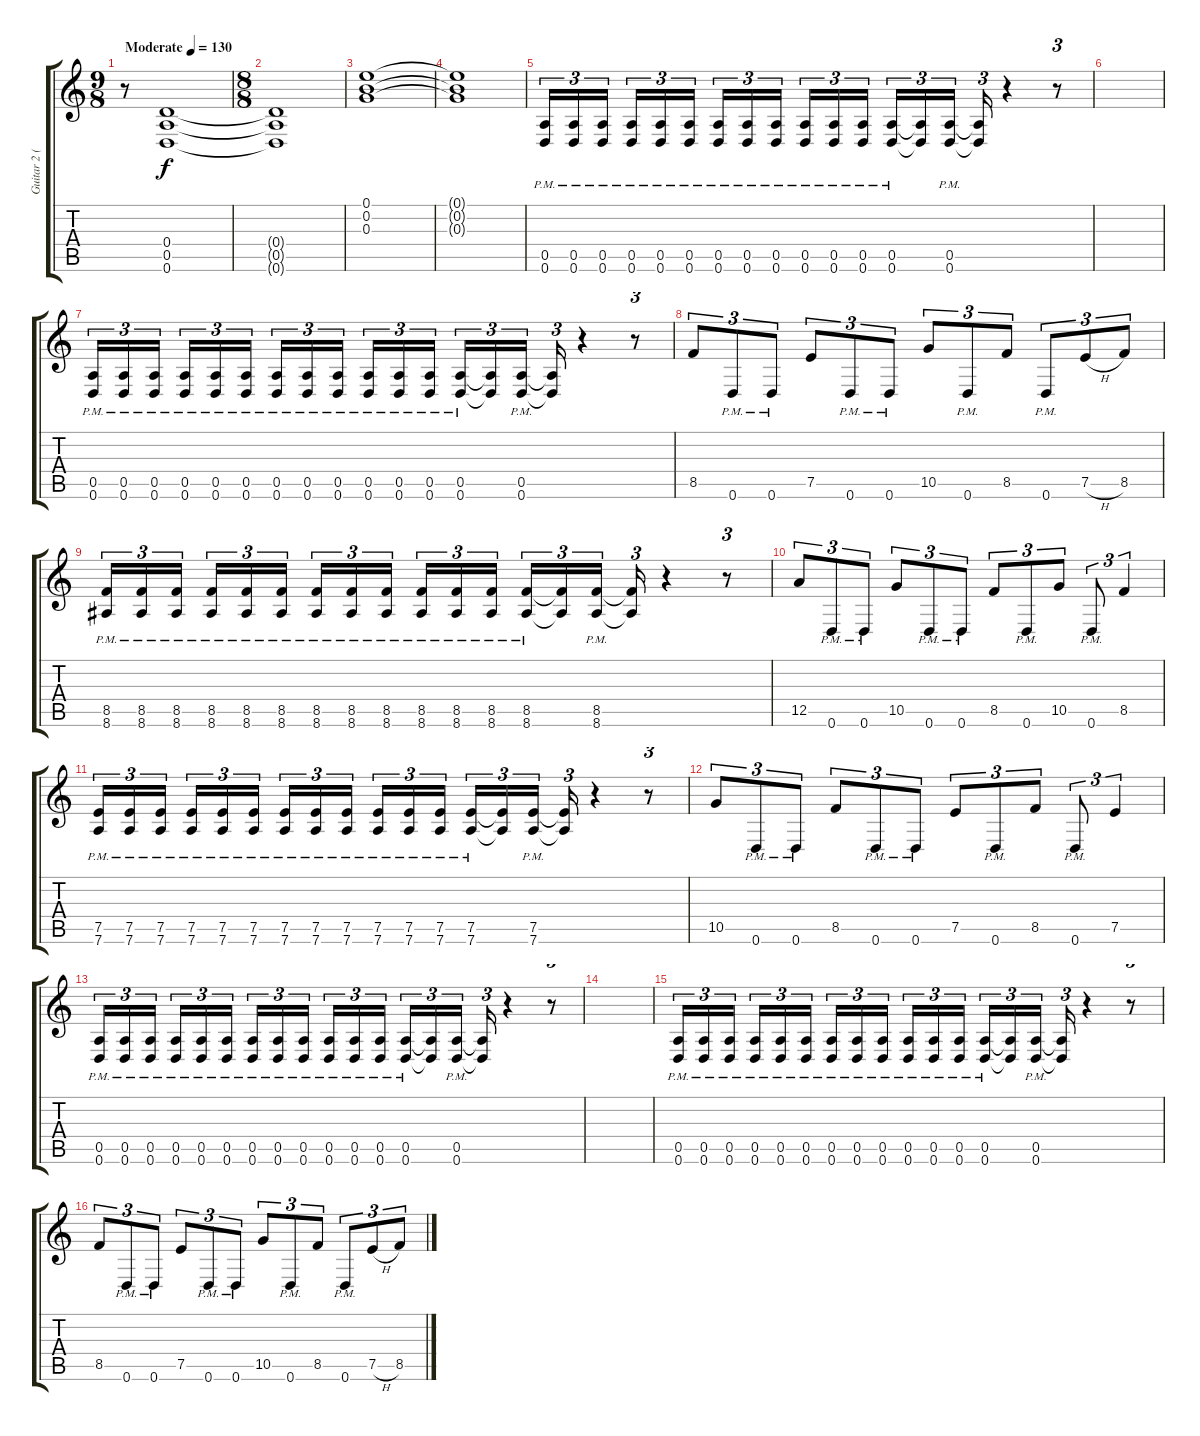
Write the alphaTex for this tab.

\track ("Guitar 2 (left speaker)" "Guitar 2 (") {instrument distortionguitar}
\staff {score tabs}
\tuning (E4 B3 G3 D3 A2 D2) {hide}
\ts (9 8)
\tempo (130 "Moderate")
\clef g2
\ks c
r.8{dy f instrument distortionguitar} (0.4 0.5 0.6).1 |
\ts (8 8)
(0.4{t} 0.5{t} 0.6{t}).1 |
(0.1 0.2 0.3).1 |
(0.1{t} 0.2{t} 0.3{t}).1 |
(0.5{pm} 0.6{pm}).16{tu (3 2)} (0.5{pm} 0.6{pm}).16{tu (3 2)} (0.5{pm} 0.6{pm}).16{tu (3 2)} (0.5{pm} 0.6{pm}).16{tu (3 2)} (0.5{pm} 0.6{pm}).16{tu (3 2)} (0.5{pm} 0.6{pm}).16{tu (3 2)} (0.5{pm} 0.6{pm}).16{tu (3 2)} (0.5{pm} 0.6{pm}).16{tu (3 2)} (0.5{pm} 0.6{pm}).16{tu (3 2)} (0.5{pm} 0.6{pm}).16{tu (3 2)} (0.5{pm} 0.6{pm}).16{tu (3 2)} (0.5{pm} 0.6{pm}).16{tu (3 2)} (0.5{pm} 0.6{pm}).16{tu (3 2)} (0.5{t} 0.6{t}).16{tu (3 2)} (0.5{pm} 0.6{pm}).16{tu (3 2)} (0.5{t} 0.6{t}).16{tu (3 2)} r.4 r.8{tu (3 2)} |
|
(0.5{pm} 0.6{pm}).16{tu (3 2)} (0.5{pm} 0.6{pm}).16{tu (3 2)} (0.5{pm} 0.6{pm}).16{tu (3 2)} (0.5{pm} 0.6{pm}).16{tu (3 2)} (0.5{pm} 0.6{pm}).16{tu (3 2)} (0.5{pm} 0.6{pm}).16{tu (3 2)} (0.5{pm} 0.6{pm}).16{tu (3 2)} (0.5{pm} 0.6{pm}).16{tu (3 2)} (0.5{pm} 0.6{pm}).16{tu (3 2)} (0.5{pm} 0.6{pm}).16{tu (3 2)} (0.5{pm} 0.6{pm}).16{tu (3 2)} (0.5{pm} 0.6{pm}).16{tu (3 2)} (0.5{pm} 0.6{pm}).16{tu (3 2)} (0.5{t} 0.6{t}).16{tu (3 2)} (0.5{pm} 0.6{pm}).16{tu (3 2)} (0.5{t} 0.6{t}).16{tu (3 2)} r.4 r.8{tu (3 2)} |
8.5.8{tu (3 2)} 0.6{pm}.8{tu (3 2)} 0.6{pm}.8{tu (3 2)} 7.5.8{tu (3 2)} 0.6{pm}.8{tu (3 2)} 0.6{pm}.8{tu (3 2)} 10.5.8{tu (3 2)} 0.6{pm}.8{tu (3 2)} 8.5.8{tu (3 2)} 0.6{pm}.8{tu (3 2)} 7.5{h}.8{tu (3 2)} 8.5.8{tu (3 2)} |
(8.5{pm} 8.6{pm}).16{tu (3 2)} (8.5{pm} 8.6{pm}).16{tu (3 2)} (8.5{pm} 8.6{pm}).16{tu (3 2)} (8.5{pm} 8.6{pm}).16{tu (3 2)} (8.5{pm} 8.6{pm}).16{tu (3 2)} (8.5{pm} 8.6{pm}).16{tu (3 2)} (8.5{pm} 8.6{pm}).16{tu (3 2)} (8.5{pm} 8.6{pm}).16{tu (3 2)} (8.5{pm} 8.6{pm}).16{tu (3 2)} (8.5{pm} 8.6{pm}).16{tu (3 2)} (8.5{pm} 8.6{pm}).16{tu (3 2)} (8.5{pm} 8.6{pm}).16{tu (3 2)} (8.5{pm} 8.6{pm}).16{tu (3 2)} (8.5{t} 8.6{t}).16{tu (3 2)} (8.5{pm} 8.6{pm}).16{tu (3 2)} (8.5{t} 8.6{t}).16{tu (3 2)} r.4 r.8{tu (3 2)} |
12.5.8{tu (3 2)} 0.6{pm}.8{tu (3 2)} 0.6{pm}.8{tu (3 2)} 10.5.8{tu (3 2)} 0.6{pm}.8{tu (3 2)} 0.6{pm}.8{tu (3 2)} 8.5.8{tu (3 2)} 0.6{pm}.8{tu (3 2)} 10.5.8{tu (3 2)} 0.6{pm}.8{tu (3 2)} 8.5.4{tu (3 2)} |
(7.5{pm} 7.6{pm}).16{tu (3 2)} (7.5{pm} 7.6{pm}).16{tu (3 2)} (7.5{pm} 7.6{pm}).16{tu (3 2)} (7.5{pm} 7.6{pm}).16{tu (3 2)} (7.5{pm} 7.6{pm}).16{tu (3 2)} (7.5{pm} 7.6{pm}).16{tu (3 2)} (7.5{pm} 7.6{pm}).16{tu (3 2)} (7.5{pm} 7.6{pm}).16{tu (3 2)} (7.5{pm} 7.6{pm}).16{tu (3 2)} (7.5{pm} 7.6{pm}).16{tu (3 2)} (7.5{pm} 7.6{pm}).16{tu (3 2)} (7.5{pm} 7.6{pm}).16{tu (3 2)} (7.5{pm} 7.6{pm}).16{tu (3 2)} (7.5{t} 7.6{t}).16{tu (3 2)} (7.5{pm} 7.6{pm}).16{tu (3 2)} (7.5{t} 7.6{t}).16{tu (3 2)} r.4 r.8{tu (3 2)} |
10.5.8{tu (3 2)} 0.6{pm}.8{tu (3 2)} 0.6{pm}.8{tu (3 2)} 8.5.8{tu (3 2)} 0.6{pm}.8{tu (3 2)} 0.6{pm}.8{tu (3 2)} 7.5.8{tu (3 2)} 0.6{pm}.8{tu (3 2)} 8.5.8{tu (3 2)} 0.6{pm}.8{tu (3 2)} 7.5.4{tu (3 2)} |
(0.5{pm} 0.6{pm}).16{tu (3 2)} (0.5{pm} 0.6{pm}).16{tu (3 2)} (0.5{pm} 0.6{pm}).16{tu (3 2)} (0.5{pm} 0.6{pm}).16{tu (3 2)} (0.5{pm} 0.6{pm}).16{tu (3 2)} (0.5{pm} 0.6{pm}).16{tu (3 2)} (0.5{pm} 0.6{pm}).16{tu (3 2)} (0.5{pm} 0.6{pm}).16{tu (3 2)} (0.5{pm} 0.6{pm}).16{tu (3 2)} (0.5{pm} 0.6{pm}).16{tu (3 2)} (0.5{pm} 0.6{pm}).16{tu (3 2)} (0.5{pm} 0.6{pm}).16{tu (3 2)} (0.5{pm} 0.6{pm}).16{tu (3 2)} (0.5{t} 0.6{t}).16{tu (3 2)} (0.5{pm} 0.6{pm}).16{tu (3 2)} (0.5{t} 0.6{t}).16{tu (3 2)} r.4 r.8{tu (3 2)} |
|
(0.5{pm} 0.6{pm}).16{tu (3 2)} (0.5{pm} 0.6{pm}).16{tu (3 2)} (0.5{pm} 0.6{pm}).16{tu (3 2)} (0.5{pm} 0.6{pm}).16{tu (3 2)} (0.5{pm} 0.6{pm}).16{tu (3 2)} (0.5{pm} 0.6{pm}).16{tu (3 2)} (0.5{pm} 0.6{pm}).16{tu (3 2)} (0.5{pm} 0.6{pm}).16{tu (3 2)} (0.5{pm} 0.6{pm}).16{tu (3 2)} (0.5{pm} 0.6{pm}).16{tu (3 2)} (0.5{pm} 0.6{pm}).16{tu (3 2)} (0.5{pm} 0.6{pm}).16{tu (3 2)} (0.5{pm} 0.6{pm}).16{tu (3 2)} (0.5{t} 0.6{t}).16{tu (3 2)} (0.5{pm} 0.6{pm}).16{tu (3 2)} (0.5{t} 0.6{t}).16{tu (3 2)} r.4 r.8{tu (3 2)} |
8.5.8{tu (3 2)} 0.6{pm}.8{tu (3 2)} 0.6{pm}.8{tu (3 2)} 7.5.8{tu (3 2)} 0.6{pm}.8{tu (3 2)} 0.6{pm}.8{tu (3 2)} 10.5.8{tu (3 2)} 0.6{pm}.8{tu (3 2)} 8.5.8{tu (3 2)} 0.6{pm}.8{tu (3 2)} 7.5{h}.8{tu (3 2)} 8.5.8{tu (3 2)}
